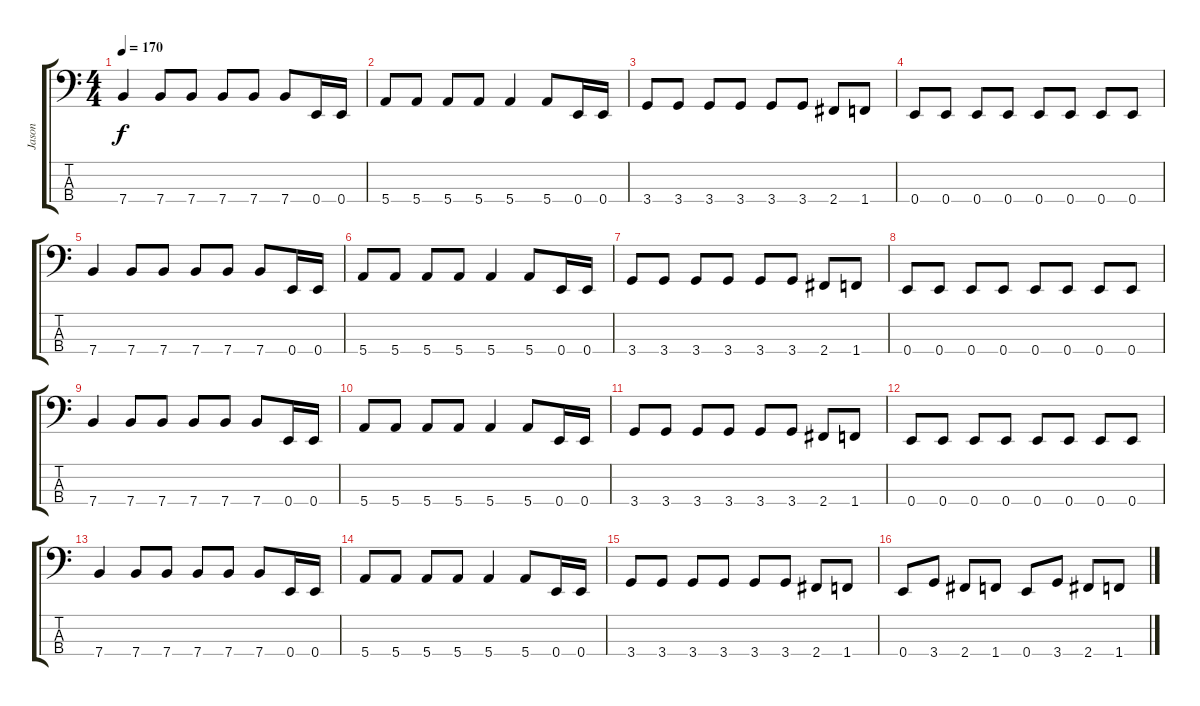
\track ("Jason" "Jason") {instrument electricbassfinger}
\staff {score tabs}
\tuning (G2 D2 A1 E1) {hide}
\ts (4 4)
\tempo 170
\clef f4
\ks c
7.4.4{dy f} 7.4.8 7.4.8 7.4.8 7.4.8 7.4.8 0.4.16 0.4.16 |
5.4.8 5.4.8 5.4.8 5.4.8 5.4.4 5.4.8 0.4.16 0.4.16 |
3.4.8 3.4.8 3.4.8 3.4.8 3.4.8 3.4.8 2.4.8 1.4.8 |
0.4.8 0.4.8 0.4.8 0.4.8 0.4.8 0.4.8 0.4.8 0.4.8 |
7.4.4 7.4.8 7.4.8 7.4.8 7.4.8 7.4.8 0.4.16 0.4.16 |
5.4.8 5.4.8 5.4.8 5.4.8 5.4.4 5.4.8 0.4.16 0.4.16 |
3.4.8 3.4.8 3.4.8 3.4.8 3.4.8 3.4.8 2.4.8 1.4.8 |
0.4.8 0.4.8 0.4.8 0.4.8 0.4.8 0.4.8 0.4.8 0.4.8 |
7.4.4 7.4.8 7.4.8 7.4.8 7.4.8 7.4.8 0.4.16 0.4.16 |
5.4.8 5.4.8 5.4.8 5.4.8 5.4.4 5.4.8 0.4.16 0.4.16 |
3.4.8 3.4.8 3.4.8 3.4.8 3.4.8 3.4.8 2.4.8 1.4.8 |
0.4.8 0.4.8 0.4.8 0.4.8 0.4.8 0.4.8 0.4.8 0.4.8 |
7.4.4 7.4.8 7.4.8 7.4.8 7.4.8 7.4.8 0.4.16 0.4.16 |
5.4.8 5.4.8 5.4.8 5.4.8 5.4.4 5.4.8 0.4.16 0.4.16 |
3.4.8 3.4.8 3.4.8 3.4.8 3.4.8 3.4.8 2.4.8 1.4.8 |
0.4.8 3.4.8 2.4.8 1.4.8 0.4.8 3.4.8 2.4.8 1.4.8
